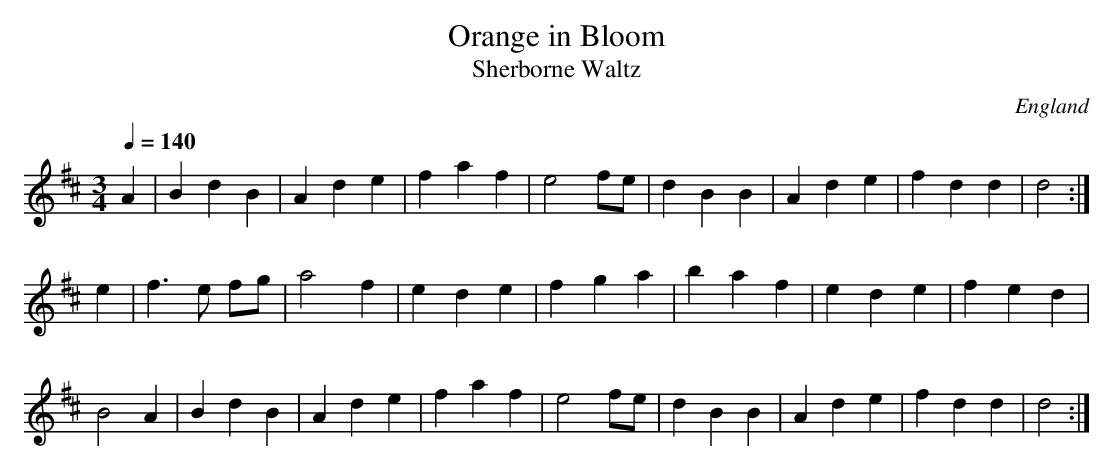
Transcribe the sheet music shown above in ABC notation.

X:1
T:Orange in Bloom
T:Sherborne Waltz
O:England
M:3/4
L:1/8
Q:1/4=140
K:Dmaj
A2|B2d2B2|A2d2e2|f2a2f2|e4fe|d2B2B2|A2d2e2|f2d2d2|d4:|
e2|f3e fg|a4f2|e2d2e2|f2g2a2|b2a2f2|e2d2e2|f2e2d2|
B4A2|B2d2B2|A2d2e2|f2a2f2|e4fe|d2B2B2|A2d2e2|f2d2d2|d4 :|
